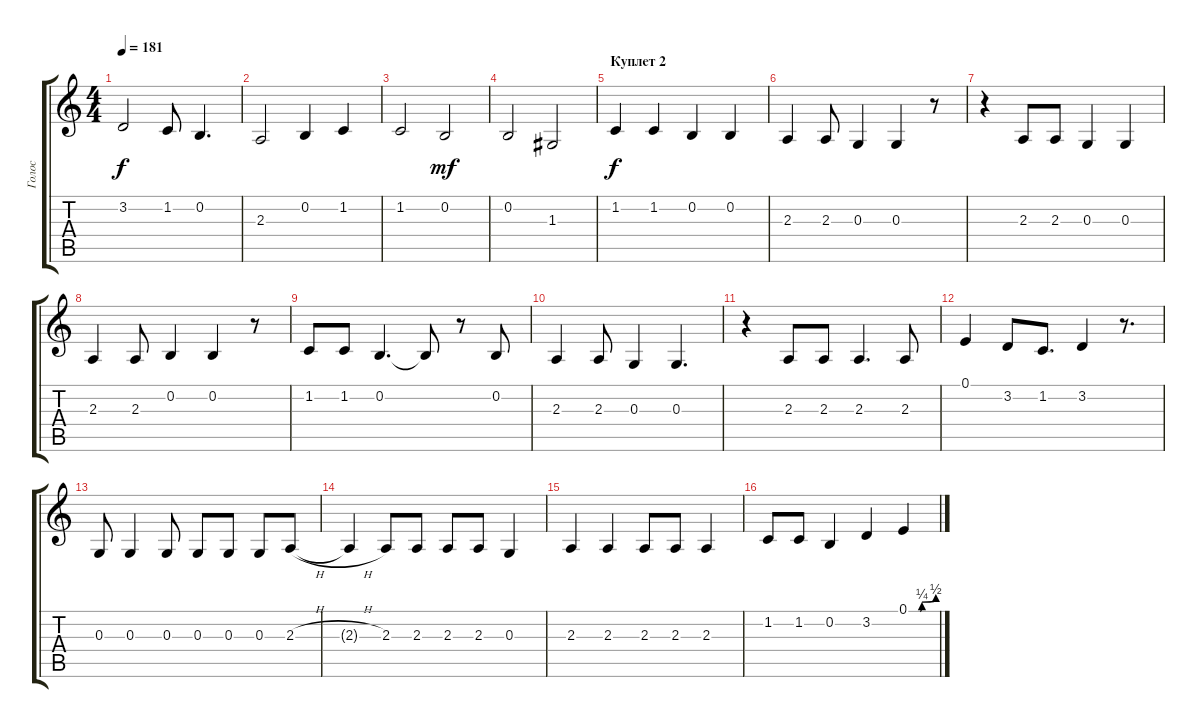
\track ("Голос" "Голос") {instrument pad1newage}
\staff {score tabs}
\tuning (E4 B3 G3 D3 A2 E2) {hide}
\ts (4 4)
\tempo 181
\clef g2
\ks c
3.2.2{dy f} 1.2.8 0.2.4{d} |
2.3.2 0.2.4 1.2.4 |
1.2.2 0.2.2{dy mf} |
0.2.2 1.3.2 |
\section ("" "Куплет 2")
1.2.4{dy f} 1.2.4 0.2.4 0.2.4 |
2.3.4 2.3.8 0.3.4 0.3.4 r.8 |
r.4 2.3.8 2.3.8 0.3.4 0.3.4 |
2.3.4 2.3.8 0.2.4 0.2.4 r.8 |
1.2.8 1.2.8 0.2.4{d} 0.2{t}.8 r.8 0.2.8 |
2.3.4 2.3.8 0.3.4 0.3.4{d} |
r.4 2.3.8 2.3.8 2.3.4{d} 2.3.8 |
0.1.4 3.2.8 1.2.8{d} 3.2.4 r.8{d} |
0.3.8 0.3.4 0.3.8 0.3.8 0.3.8 0.3.8 2.3{h}.8 |
2.3{h t}.4 2.3.8 2.3.8 2.3.8 2.3.8 0.3.4 |
2.3.4 2.3.4 2.3.8 2.3.8 2.3.4 |
1.2.8 1.2.8 0.2.4 3.2.4 0.1{be (custom 0 0 25 0 29 1 60 2)}.4
